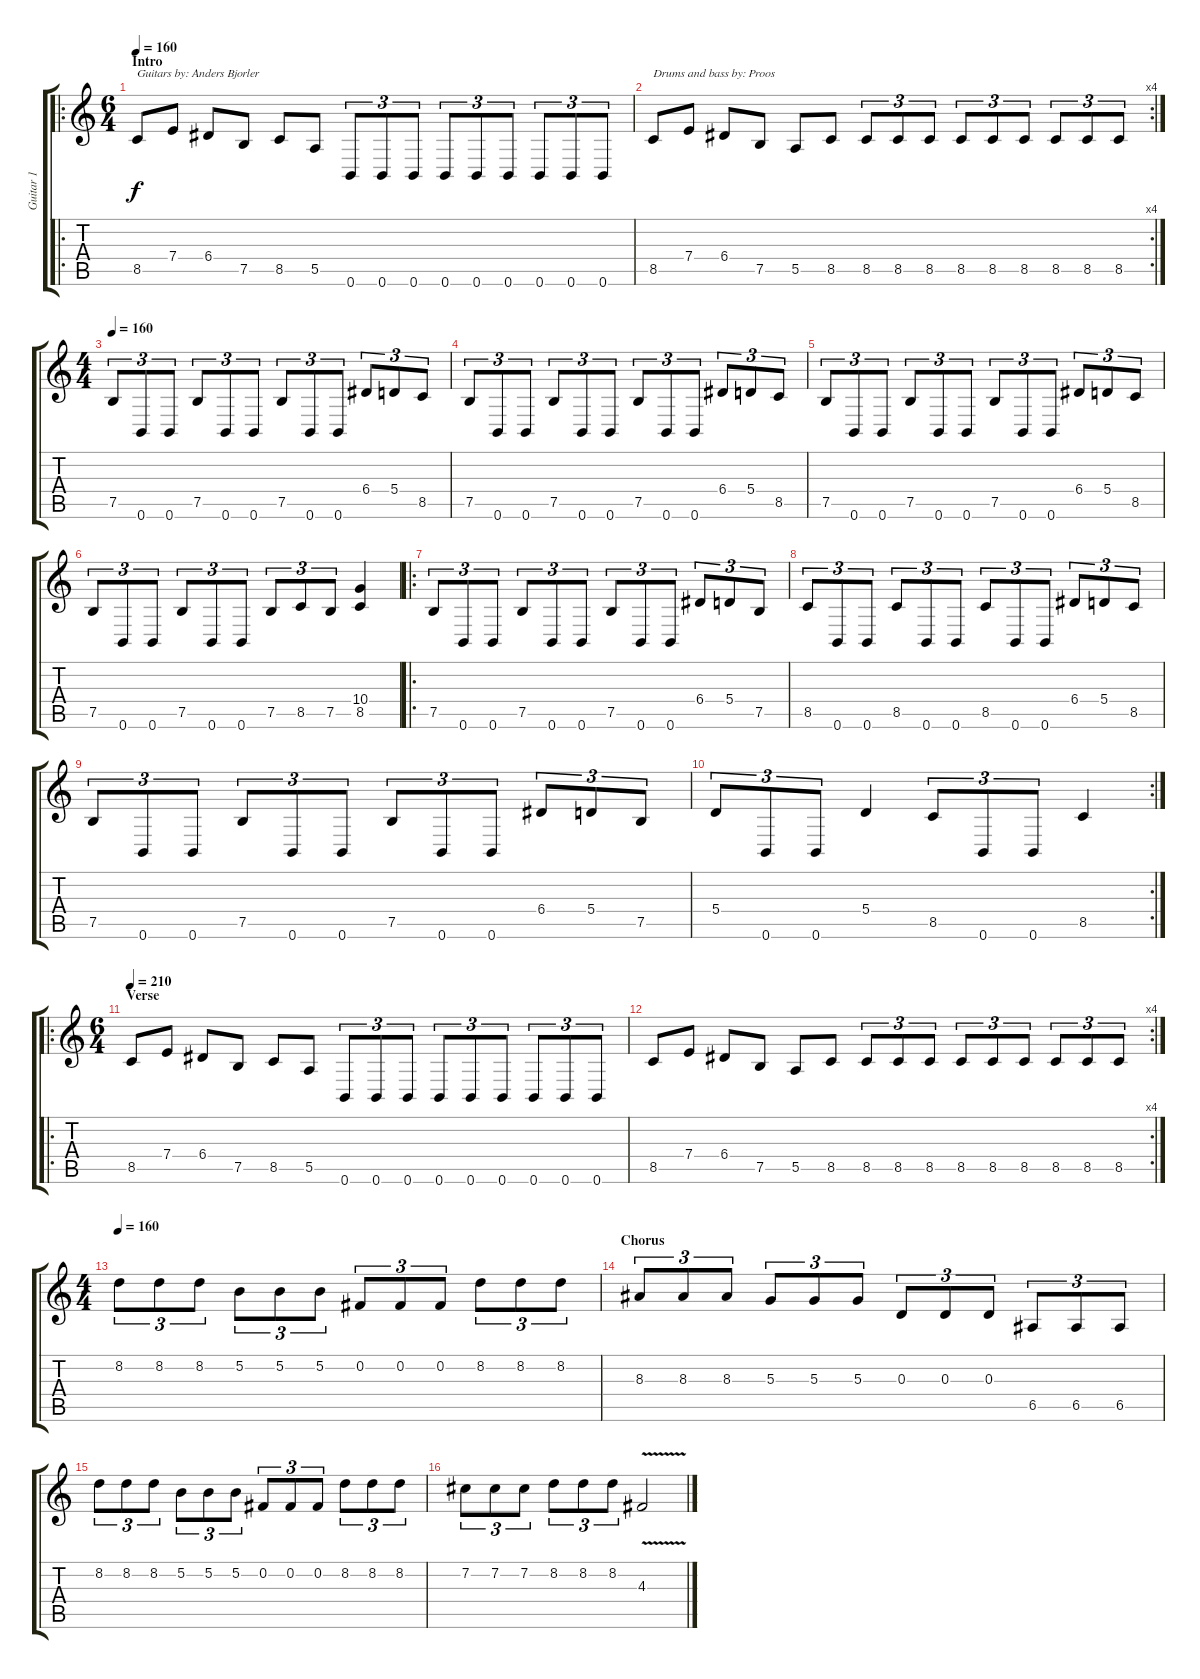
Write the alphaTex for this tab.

\track ("Guitar 1" "Guitar 1") {instrument distortionguitar}
\staff {score tabs}
\tuning (B3 Gb3 D3 A2 E2 B1) {hide}
\ro
\ts (6 4)
\section ("" "Intro")
\tempo 160
\tempo 210
\tempo 160
\clef g2
\ks c
8.5.8{txt "Guitars by: Anders Bjorler" dy f instrument distortionguitar} 7.4.8 6.4.8 7.5.8 8.5.8 5.5.8 0.6.8{tu (3 2)} 0.6.8{tu (3 2)} 0.6.8{tu (3 2)} 0.6.8{tu (3 2)} 0.6.8{tu (3 2)} 0.6.8{tu (3 2)} 0.6.8{tu (3 2)} 0.6.8{tu (3 2)} 0.6.8{tu (3 2)} |
\rc 4
8.5.8{txt "Drums and bass by: Proos"} 7.4.8 6.4.8 7.5.8 5.5.8 8.5.8 8.5.8{tu (3 2)} 8.5.8{tu (3 2)} 8.5.8{tu (3 2)} 8.5.8{tu (3 2)} 8.5.8{tu (3 2)} 8.5.8{tu (3 2)} 8.5.8{tu (3 2)} 8.5.8{tu (3 2)} 8.5.8{tu (3 2)} |
\ts (4 4)
\tempo 160
7.5.8{tu (3 2)} 0.6.8{tu (3 2)} 0.6.8{tu (3 2)} 7.5.8{tu (3 2)} 0.6.8{tu (3 2)} 0.6.8{tu (3 2)} 7.5.8{tu (3 2)} 0.6.8{tu (3 2)} 0.6.8{tu (3 2)} 6.4.8{tu (3 2)} 5.4.8{tu (3 2)} 8.5.8{tu (3 2)} |
7.5.8{tu (3 2)} 0.6.8{tu (3 2)} 0.6.8{tu (3 2)} 7.5.8{tu (3 2)} 0.6.8{tu (3 2)} 0.6.8{tu (3 2)} 7.5.8{tu (3 2)} 0.6.8{tu (3 2)} 0.6.8{tu (3 2)} 6.4.8{tu (3 2)} 5.4.8{tu (3 2)} 8.5.8{tu (3 2)} |
7.5.8{tu (3 2)} 0.6.8{tu (3 2)} 0.6.8{tu (3 2)} 7.5.8{tu (3 2)} 0.6.8{tu (3 2)} 0.6.8{tu (3 2)} 7.5.8{tu (3 2)} 0.6.8{tu (3 2)} 0.6.8{tu (3 2)} 6.4.8{tu (3 2)} 5.4.8{tu (3 2)} 8.5.8{tu (3 2)} |
7.5.8{tu (3 2)} 0.6.8{tu (3 2)} 0.6.8{tu (3 2)} 7.5.8{tu (3 2)} 0.6.8{tu (3 2)} 0.6.8{tu (3 2)} 7.5.8{tu (3 2)} 8.5.8{tu (3 2)} 7.5.8{tu (3 2)} (10.4 8.5).4 |
\ro
7.5.8{tu (3 2)} 0.6.8{tu (3 2)} 0.6.8{tu (3 2)} 7.5.8{tu (3 2)} 0.6.8{tu (3 2)} 0.6.8{tu (3 2)} 7.5.8{tu (3 2)} 0.6.8{tu (3 2)} 0.6.8{tu (3 2)} 6.4.8{tu (3 2)} 5.4.8{tu (3 2)} 7.5.8{tu (3 2)} |
8.5.8{tu (3 2)} 0.6.8{tu (3 2)} 0.6.8{tu (3 2)} 8.5.8{tu (3 2)} 0.6.8{tu (3 2)} 0.6.8{tu (3 2)} 8.5.8{tu (3 2)} 0.6.8{tu (3 2)} 0.6.8{tu (3 2)} 6.4.8{tu (3 2)} 5.4.8{tu (3 2)} 8.5.8{tu (3 2)} |
7.5.8{tu (3 2)} 0.6.8{tu (3 2)} 0.6.8{tu (3 2)} 7.5.8{tu (3 2)} 0.6.8{tu (3 2)} 0.6.8{tu (3 2)} 7.5.8{tu (3 2)} 0.6.8{tu (3 2)} 0.6.8{tu (3 2)} 6.4.8{tu (3 2)} 5.4.8{tu (3 2)} 7.5.8{tu (3 2)} |
\rc 2
5.4.8{tu (3 2)} 0.6.8{tu (3 2)} 0.6.8{tu (3 2)} 5.4.4 8.5.8{tu (3 2)} 0.6.8{tu (3 2)} 0.6.8{tu (3 2)} 8.5.4 |
\ro
\ts (6 4)
\section ("" "Verse")
\tempo 210
8.5.8 7.4.8 6.4.8 7.5.8 8.5.8 5.5.8 0.6.8{tu (3 2)} 0.6.8{tu (3 2)} 0.6.8{tu (3 2)} 0.6.8{tu (3 2)} 0.6.8{tu (3 2)} 0.6.8{tu (3 2)} 0.6.8{tu (3 2)} 0.6.8{tu (3 2)} 0.6.8{tu (3 2)} |
\rc 4
8.5.8 7.4.8 6.4.8 7.5.8 5.5.8 8.5.8 8.5.8{tu (3 2)} 8.5.8{tu (3 2)} 8.5.8{tu (3 2)} 8.5.8{tu (3 2)} 8.5.8{tu (3 2)} 8.5.8{tu (3 2)} 8.5.8{tu (3 2)} 8.5.8{tu (3 2)} 8.5.8{tu (3 2)} |
\ts (4 4)
\tempo 160
8.2.8{tu (3 2)} 8.2.8{tu (3 2)} 8.2.8{tu (3 2)} 5.2.8{tu (3 2)} 5.2.8{tu (3 2)} 5.2.8{tu (3 2)} 0.2.8{tu (3 2)} 0.2.8{tu (3 2)} 0.2.8{tu (3 2)} 8.2.8{tu (3 2)} 8.2.8{tu (3 2)} 8.2.8{tu (3 2)} |
\section ("" "Chorus")
8.3.8{tu (3 2)} 8.3.8{tu (3 2)} 8.3.8{tu (3 2)} 5.3.8{tu (3 2)} 5.3.8{tu (3 2)} 5.3.8{tu (3 2)} 0.3.8{tu (3 2)} 0.3.8{tu (3 2)} 0.3.8{tu (3 2)} 6.5.8{tu (3 2)} 6.5.8{tu (3 2)} 6.5.8{tu (3 2)} |
8.2.8{tu (3 2)} 8.2.8{tu (3 2)} 8.2.8{tu (3 2)} 5.2.8{tu (3 2)} 5.2.8{tu (3 2)} 5.2.8{tu (3 2)} 0.2.8{tu (3 2)} 0.2.8{tu (3 2)} 0.2.8{tu (3 2)} 8.2.8{tu (3 2)} 8.2.8{tu (3 2)} 8.2.8{tu (3 2)} |
7.2.8{tu (3 2)} 7.2.8{tu (3 2)} 7.2.8{tu (3 2)} 8.2.8{tu (3 2)} 8.2.8{tu (3 2)} 8.2.8{tu (3 2)} 4.3{v}.2
